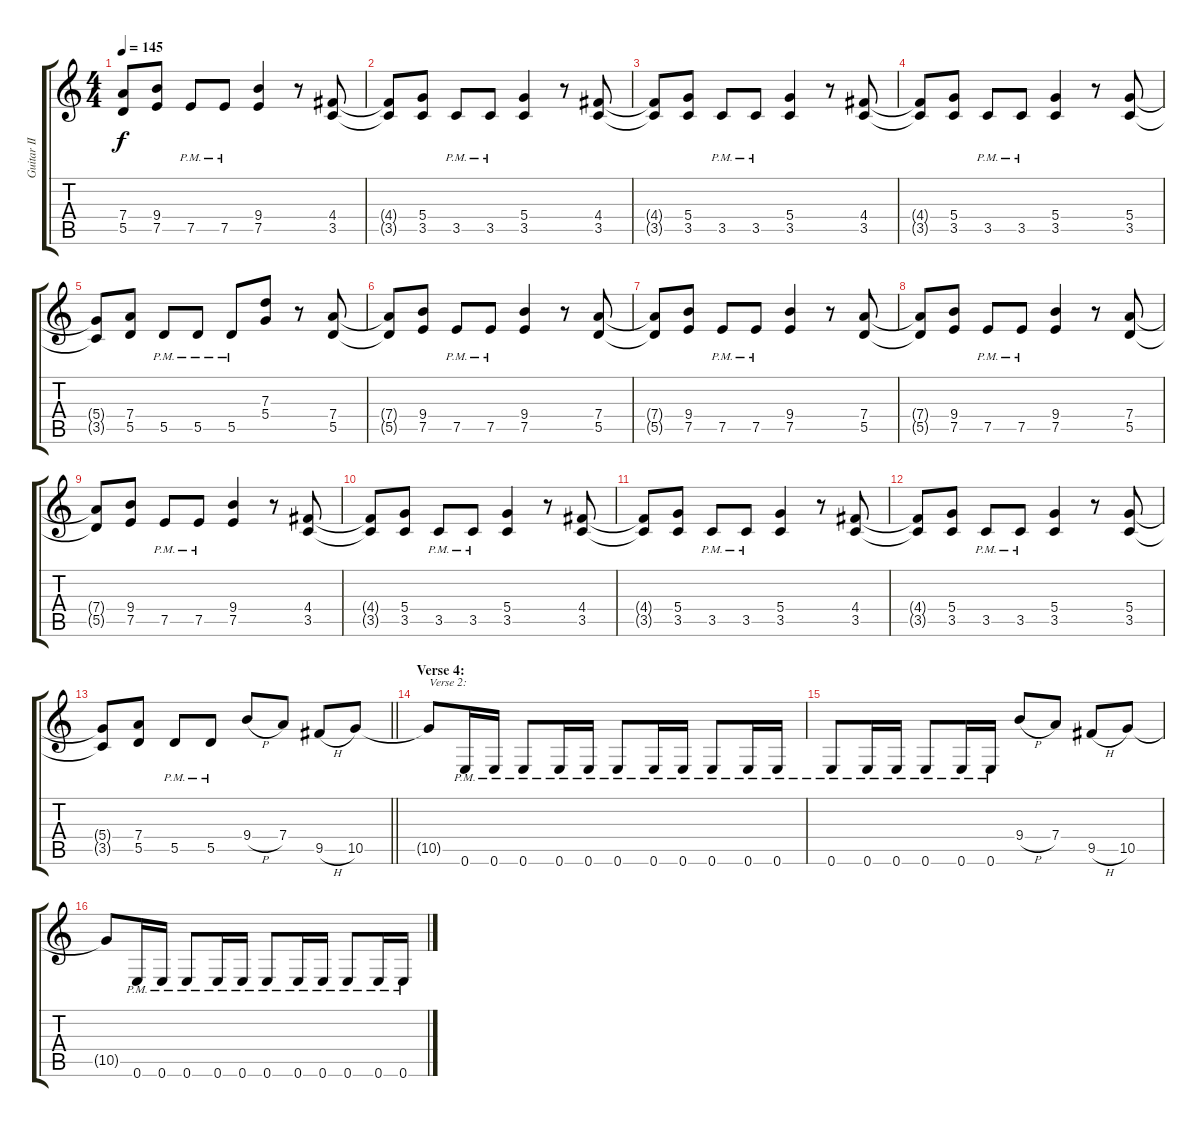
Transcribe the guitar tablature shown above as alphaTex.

\track ("Guitar II" "Guitar II") {instrument distortionguitar}
\staff {score tabs}
\tuning (E4 B3 G3 D3 A2 E2) {hide}
\ts (4 4)
\tempo 145
\clef g2
\ks c
(7.4{t} 5.5{t}).8{dy f} (9.4 7.5).8 7.5{pm}.8 7.5{pm}.8 (9.4 7.5).4 r.8 (4.4 3.5).8 |
(4.4{t} 3.5{t}).8 (5.4 3.5).8 3.5{pm}.8 3.5{pm}.8 (5.4 3.5).4 r.8 (4.4 3.5).8 |
(4.4{t} 3.5{t}).8 (5.4 3.5).8 3.5{pm}.8 3.5{pm}.8 (5.4 3.5).4 r.8 (4.4 3.5).8 |
(4.4{t} 3.5{t}).8 (5.4 3.5).8 3.5{pm}.8 3.5{pm}.8 (5.4 3.5).4 r.8 (5.4 3.5).8 |
(5.4{t} 3.5{t}).8 (7.4 5.5).8 5.5{pm}.8 5.5{pm}.8 5.5{pm}.8 (7.3 5.4).8 r.8 (7.4 5.5).8 |
(7.4{t} 5.5{t}).8 (9.4 7.5).8 7.5{pm}.8 7.5{pm}.8 (9.4 7.5).4 r.8 (7.4 5.5).8 |
(7.4{t} 5.5{t}).8 (9.4 7.5).8 7.5{pm}.8 7.5{pm}.8 (9.4 7.5).4 r.8 (7.4 5.5).8 |
(7.4{t} 5.5{t}).8 (9.4 7.5).8 7.5{pm}.8 7.5{pm}.8 (9.4 7.5).4 r.8 (7.4 5.5).8 |
(7.4{t} 5.5{t}).8 (9.4 7.5).8 7.5{pm}.8 7.5{pm}.8 (9.4 7.5).4 r.8 (4.4 3.5).8 |
(4.4{t} 3.5{t}).8 (5.4 3.5).8 3.5{pm}.8 3.5{pm}.8 (5.4 3.5).4 r.8 (4.4 3.5).8 |
(4.4{t} 3.5{t}).8 (5.4 3.5).8 3.5{pm}.8 3.5{pm}.8 (5.4 3.5).4 r.8 (4.4 3.5).8 |
(4.4{t} 3.5{t}).8 (5.4 3.5).8 3.5{pm}.8 3.5{pm}.8 (5.4 3.5).4 r.8 (5.4 3.5).8 |
\barLineRight lightlight
(5.4{t} 3.5{t}).8 (7.4 5.5).8 5.5{pm}.8 5.5{pm}.8 9.4{h}.8 7.4.8 9.5{h}.8 10.5.8 |
\section ("" "Verse 4:")
10.5{t}.8{txt "Verse 2:"} 0.6{pm}.16 0.6{pm}.16 0.6{pm}.8 0.6{pm}.16 0.6{pm}.16 0.6{pm}.8 0.6{pm}.16 0.6{pm}.16 0.6{pm}.8 0.6{pm}.16 0.6{pm}.16 |
0.6{pm}.8 0.6{pm}.16 0.6{pm}.16 0.6{pm}.8 0.6{pm}.16 0.6{pm}.16 9.4{h}.8 7.4.8 9.5{h}.8 10.5.8 |
10.5{t}.8 0.6{pm}.16 0.6{pm}.16 0.6{pm}.8 0.6{pm}.16 0.6{pm}.16 0.6{pm}.8 0.6{pm}.16 0.6{pm}.16 0.6{pm}.8 0.6{pm}.16 0.6{pm}.16
